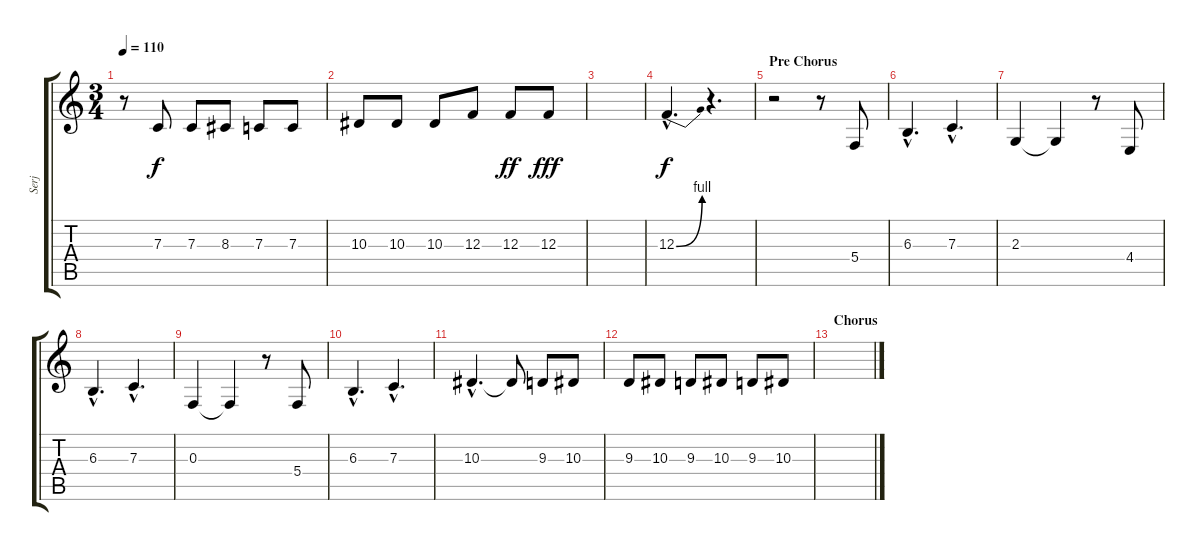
\track ("Serj" "Serj") {instrument altosax}
\staff {score tabs}
\tuning (D4 A3 F3 C3 G2 C2) {hide}
\ts (3 4)
\tempo 110
\clef g2
\ks c
r.8{dy f} 7.3.8 7.3.8 8.3.8 7.3.8 7.3.8 |
10.3.8 10.3.8 10.3.8 12.3.8 12.3.8{dy ff} 12.3.8{dy fff} |
|
12.3{be (bend 0 0 60 4) hac}.4{d dy f} r.4{d} |
\section ("" "Pre Chorus")
r.2 r.8 5.4.8 |
6.3{hac}.4{d} 7.3{hac}.4{d} |
2.3.4 2.3{t}.4 r.8 4.4.8 |
6.3{hac}.4{d} 7.3{hac}.4{d} |
0.3.4 0.3{t}.4 r.8 5.4.8 |
6.3{hac}.4{d} 7.3{hac}.4{d} |
10.3{hac}.4{d} 10.3{t}.8 9.3.8 10.3.8 |
9.3.8 10.3.8 9.3.8 10.3.8 9.3.8 10.3.8 |
\section ("" "Chorus")
